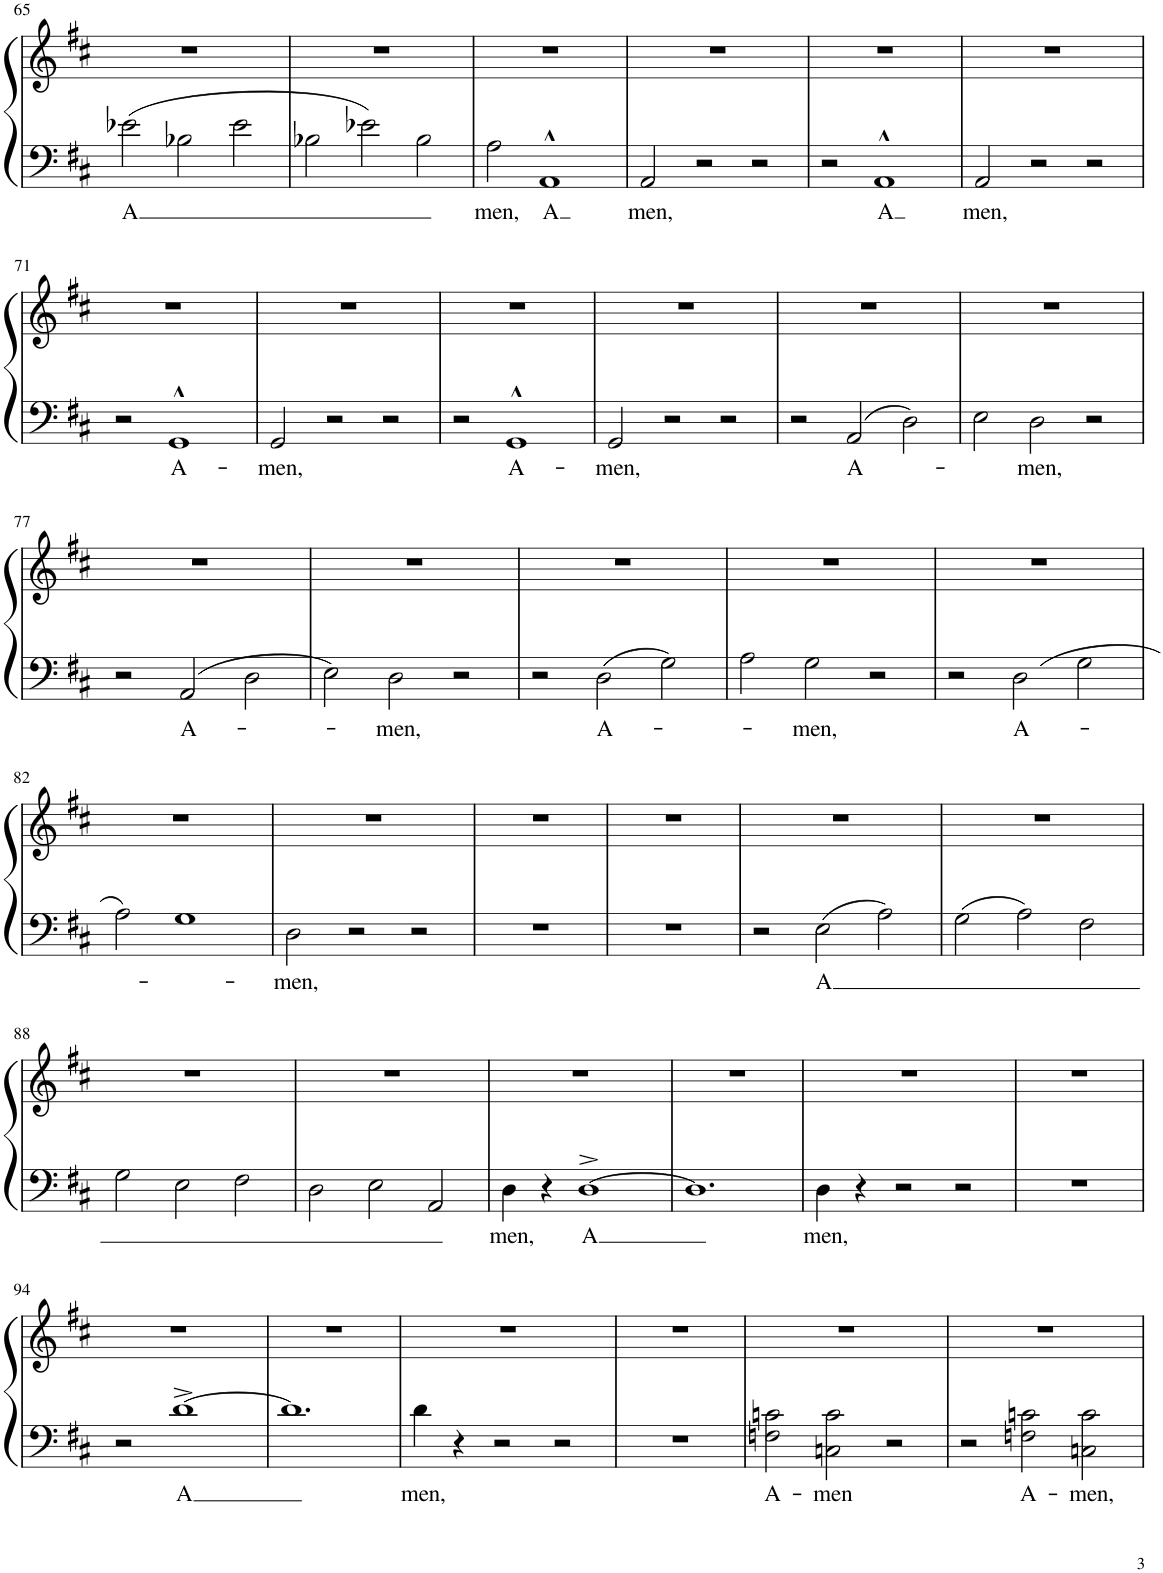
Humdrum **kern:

**kern	**text	**kern
*part1	*part1	*part1
*staff2	*staff2	*staff1
*I"Piano	*	*
*I'Pno.	*	*
!!LO:PB:g=z
*clefF4	*	*clefG2
*k[f#c#]	*	*k[f#c#]
*M3/2	*	*M3/2
=65	=65	=65
!	!LO:LY:b	!
2e-X\	A	1.r
2B-X\	.	.
2e-\	.	.
=66	=66	=66
2B-X\	.	1.r
2e-X\	.	.
2B-\	.	.
=67	=67	=67
!	!LO:LY:b	!
2A\	men,	1.r
!	!LO:LY:b	!
1AA^^	A	.
=68	=68	=68
!	!LO:LY:b	!
2AA/	men,	1.r
2r	.	.
2r	.	.
=69	=69	=69
2r	.	1.r
!	!LO:LY:b	!
1AA^^	A	.
=70	=70	=70
!	!LO:LY:b	!
2AA/	men,	1.r
2r	.	.
2r	.	.
!!LO:LB:g=z
=71	=71	=71
2r	.	1.r
!	!LO:LY:b	!
1GG^^	A-	.
=72	=72	=72
!	!LO:LY:b	!
2GG/	-men,	1.r
2r	.	.
2r	.	.
=73	=73	=73
2r	.	1.r
!	!LO:LY:b	!
1GG^^	A-	.
=74	=74	=74
!	!LO:LY:b	!
2GG/	-men,	1.r
2r	.	.
2r	.	.
=75	=75	=75
2r	.	1.r
!	!LO:LY:b	!
2AA/	A-	.
2D\	.	.
=76	=76	=76
2E\	.	1.r
!	!LO:LY:b	!
2D\	-men,	.
2r	.	.
!!LO:LB:g=z
=77	=77	=77
2r	.	1.r
!	!LO:LY:b	!
2AA/	A-	.
2D\	.	.
=78	=78	=78
2E\	.	1.r
!	!LO:LY:b	!
2D\	-men,	.
2r	.	.
=79	=79	=79
2r	.	1.r
!	!LO:LY:b	!
2D\	A-	.
2G\	.	.
=80	=80	=80
2A\	.	1.r
!	!LO:LY:b	!
2G\	-men,	.
2r	.	.
=81	=81	=81
2r	.	1.r
!	!LO:LY:b	!
2D\	A-	.
2G\	.	.
!!LO:LB:g=z
=82	=82	=82
2A\	.	1.r
1G	.	.
=83	=83	=83
!	!LO:LY:b	!
2D\	-men,	1.r
2r	.	.
2r	.	.
=84	=84	=84
1.r	.	1.r
=85	=85	=85
1.r	.	1.r
=86	=86	=86
2r	.	1.r
!	!LO:LY:b	!
2E\	A	.
2A\	.	.
=87	=87	=87
2G\	.	1.r
2A\	.	.
2F#\	.	.
!!LO:LB:g=z
=88	=88	=88
2G\	.	1.r
2E\	.	.
2F#\	.	.
=89	=89	=89
2D\	.	1.r
2E\	.	.
2AA/	.	.
=90	=90	=90
!	!LO:LY:b	!
4D\	men,	1.r
4r	.	.
!	!LO:LY:b	!
[1D^	A	.
=91	=91	=91
1.D]	.	1.r
=92	=92	=92
!	!LO:LY:b	!
4D\	men,	1.r
4r	.	.
2r	.	.
2r	.	.
=93	=93	=93
1.r	.	1.r
!!LO:LB:g=z
=94	=94	=94
2r	.	1.r
!	!LO:LY:b	!
[1d^	A	.
=95	=95	=95
1.d]	.	1.r
=96	=96	=96
!	!LO:LY:b	!
4d\	men,	1.r
4r	.	.
2r	.	.
2r	.	.
=97	=97	=97
1.r	.	1.r
=98	=98	=98
!	!LO:LY:b	!
2Fn\ 2cn\	A-	1.r
!	!LO:LY:b	!
2Cn\ 2c\	-men	.
2r	.	.
=99	=99	=99
2r	.	1.r
!	!LO:LY:b	!
2Fn\ 2cn\	A-	.
!	!LO:LY:b	!
2Cn\ 2c\	-men,	.
=	=	=
*-	*-	*-
